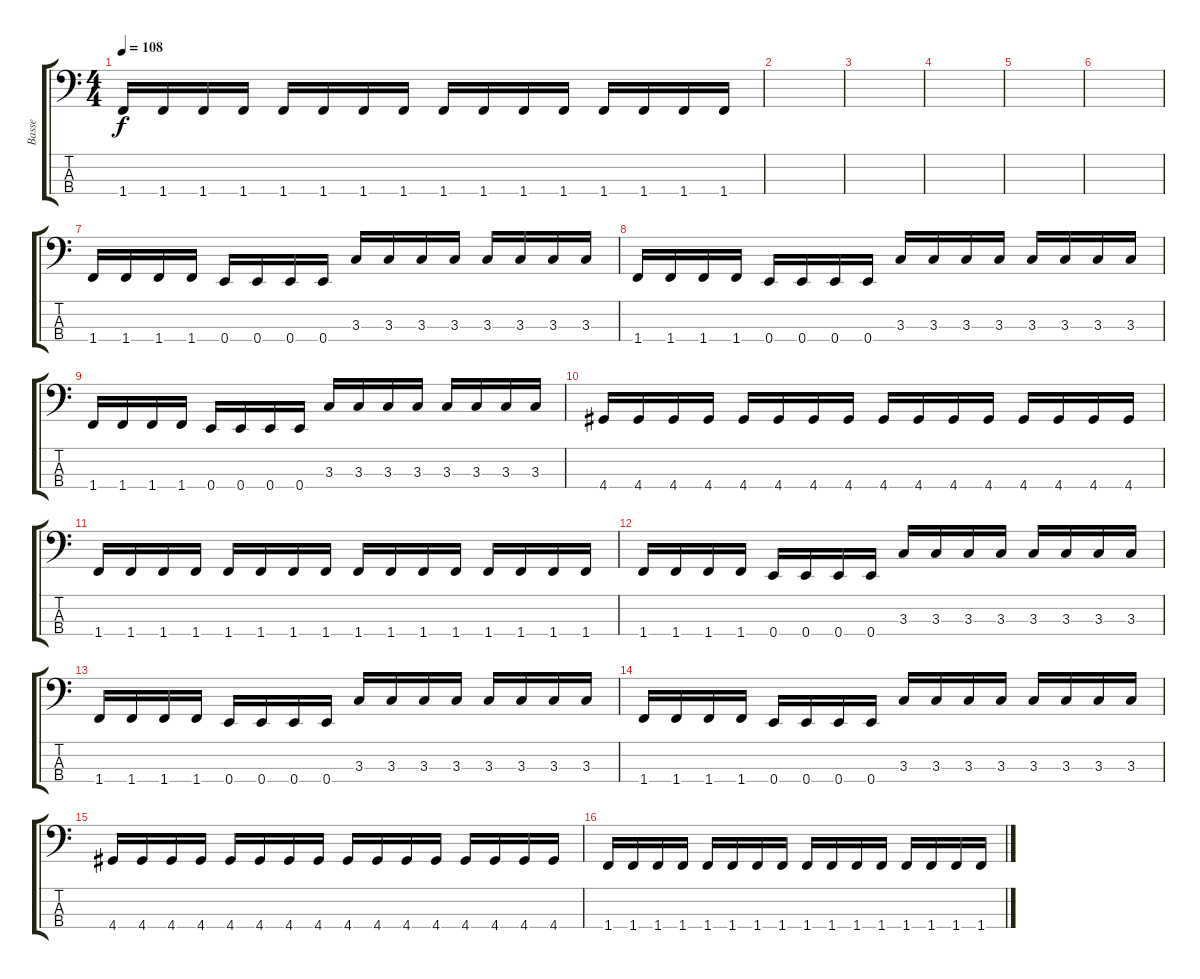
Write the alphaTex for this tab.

\track ("Basse" "Basse") {instrument electricbassfinger}
\staff {score tabs}
\tuning (G2 D2 A1 E1) {hide}
\ts (4 4)
\tempo 108
\clef f4
\ks c
1.4.16{dy f} 1.4.16 1.4.16 1.4.16 1.4.16 1.4.16 1.4.16 1.4.16 1.4.16 1.4.16 1.4.16 1.4.16 1.4.16 1.4.16 1.4.16 1.4.16 |
|
|
|
|
|
1.4.16 1.4.16 1.4.16 1.4.16 0.4.16 0.4.16 0.4.16 0.4.16 3.3.16 3.3.16 3.3.16 3.3.16 3.3.16 3.3.16 3.3.16 3.3.16 |
1.4.16 1.4.16 1.4.16 1.4.16 0.4.16 0.4.16 0.4.16 0.4.16 3.3.16 3.3.16 3.3.16 3.3.16 3.3.16 3.3.16 3.3.16 3.3.16 |
1.4.16 1.4.16 1.4.16 1.4.16 0.4.16 0.4.16 0.4.16 0.4.16 3.3.16 3.3.16 3.3.16 3.3.16 3.3.16 3.3.16 3.3.16 3.3.16 |
4.4.16 4.4.16 4.4.16 4.4.16 4.4.16 4.4.16 4.4.16 4.4.16 4.4.16 4.4.16 4.4.16 4.4.16 4.4.16 4.4.16 4.4.16 4.4.16 |
1.4.16 1.4.16 1.4.16 1.4.16 1.4.16 1.4.16 1.4.16 1.4.16 1.4.16 1.4.16 1.4.16 1.4.16 1.4.16 1.4.16 1.4.16 1.4.16 |
1.4.16 1.4.16 1.4.16 1.4.16 0.4.16 0.4.16 0.4.16 0.4.16 3.3.16 3.3.16 3.3.16 3.3.16 3.3.16 3.3.16 3.3.16 3.3.16 |
1.4.16 1.4.16 1.4.16 1.4.16 0.4.16 0.4.16 0.4.16 0.4.16 3.3.16 3.3.16 3.3.16 3.3.16 3.3.16 3.3.16 3.3.16 3.3.16 |
1.4.16 1.4.16 1.4.16 1.4.16 0.4.16 0.4.16 0.4.16 0.4.16 3.3.16 3.3.16 3.3.16 3.3.16 3.3.16 3.3.16 3.3.16 3.3.16 |
4.4.16 4.4.16 4.4.16 4.4.16 4.4.16 4.4.16 4.4.16 4.4.16 4.4.16 4.4.16 4.4.16 4.4.16 4.4.16 4.4.16 4.4.16 4.4.16 |
1.4.16 1.4.16 1.4.16 1.4.16 1.4.16 1.4.16 1.4.16 1.4.16 1.4.16 1.4.16 1.4.16 1.4.16 1.4.16 1.4.16 1.4.16 1.4.16
